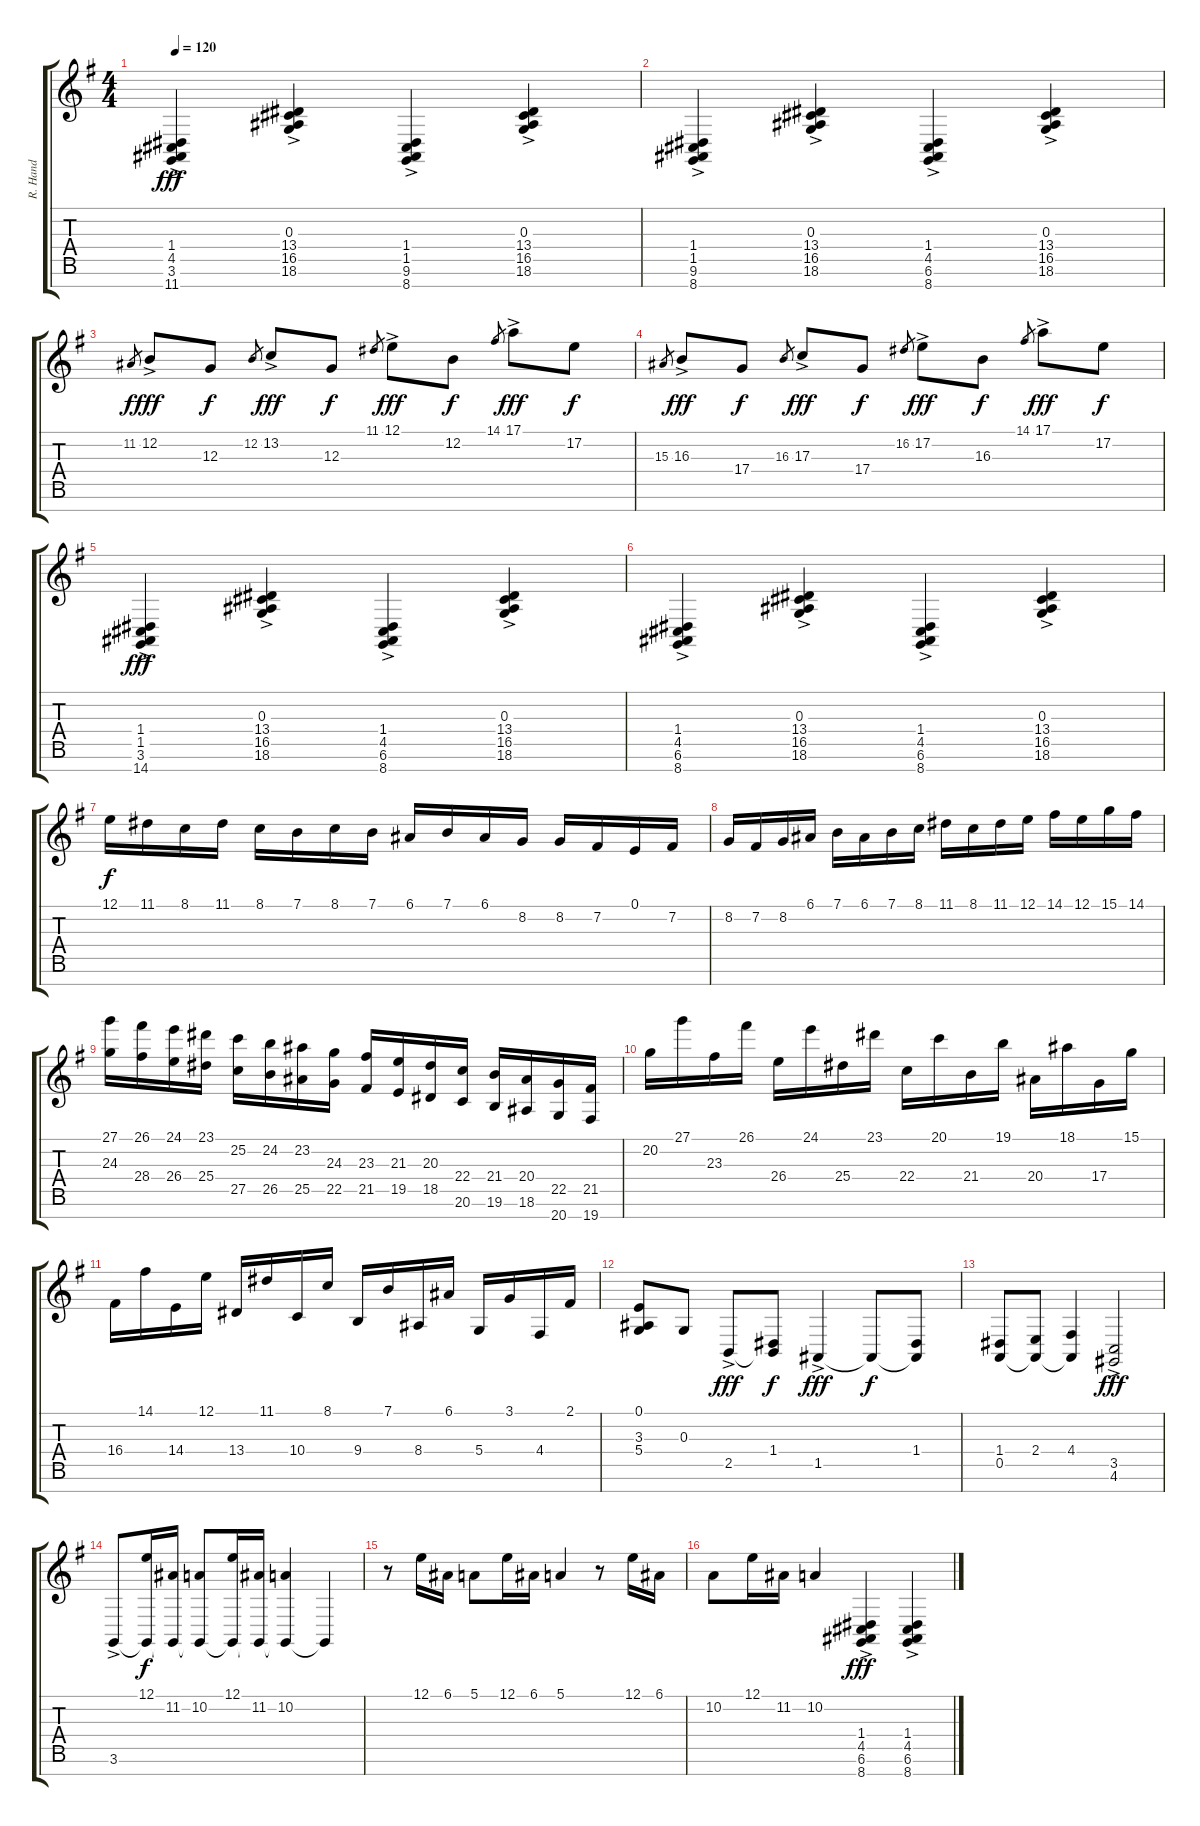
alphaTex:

\track ("R. Hand" "R. Hand") {instrument acousticgrandpiano}
\staff {score tabs}
\tuning (E4 B3 G3 D3 A2 E2 B1) {hide}
\ts (4 4)
\tempo 120
\clef g2
\ks g
(1.4{ac} 4.5{ac} 3.6{ac} 11.7{ac}).4{dy fff instrument acousticgrandpiano} (0.3{ac} 13.4{ac} 16.5{ac} 18.6{ac}).4 (1.4{ac} 1.5{ac} 9.6{ac} 8.7{ac}).4 (0.3{ac} 13.4{ac} 16.5{ac} 18.6{ac}).4 |
(1.4{ac} 1.5{ac} 9.6{ac} 8.7{ac}).4 (0.3{ac} 13.4{ac} 16.5{ac} 18.6{ac}).4 (1.4{ac} 4.5{ac} 6.6{ac} 8.7{ac}).4 (0.3{ac} 13.4{ac} 16.5{ac} 18.6{ac}).4 |
11.2.8{gr dy f} 12.2{ac}.8{dy fff} 12.3.8{dy f} 12.2.8{gr} 13.2{ac}.8{dy fff} 12.3.8{dy f} 11.1.8{gr} 12.1{ac}.8{dy fff} 12.2.8{dy f} 14.1.8{gr} 17.1{ac}.8{dy fff} 17.2.8{dy f} |
15.3.8{gr} 16.3{ac}.8{dy fff} 17.4.8{dy f} 16.3.8{gr} 17.3{ac}.8{dy fff} 17.4.8{dy f} 16.2.8{gr} 17.2{ac}.8{dy fff} 16.3.8{dy f} 14.1.8{gr} 17.1{ac}.8{dy fff} 17.2.8{dy f} |
(1.4{ac} 1.5{ac} 3.6{ac} 14.7{ac}).4{dy fff} (0.3{ac} 13.4{ac} 16.5{ac} 18.6{ac}).4 (1.4{ac} 4.5{ac} 6.6{ac} 8.7{ac}).4 (0.3{ac} 13.4{ac} 16.5{ac} 18.6{ac}).4 |
(1.4{ac} 4.5{ac} 6.6{ac} 8.7{ac}).4 (0.3{ac} 13.4{ac} 16.5{ac} 18.6{ac}).4 (1.4{ac} 4.5{ac} 6.6{ac} 8.7{ac}).4 (0.3{ac} 13.4{ac} 16.5{ac} 18.6{ac}).4 |
12.1.16{dy f} 11.1.16 8.1.16 11.1.16 8.1.16 7.1.16 8.1.16 7.1.16 6.1.16 7.1.16 6.1.16 8.2.16 8.2.16 7.2.16 0.1.16 7.2.16 |
8.2.16 7.2.16 8.2.16 6.1.16 7.1.16 6.1.16 7.1.16 8.1.16 11.1.16 8.1.16 11.1.16 12.1.16 14.1.16 12.1.16 15.1.16 14.1.16 |
(27.1 24.3).16 (26.1 28.4).16 (24.1 26.4).16 (23.1 25.4).16 (25.2 27.5).16 (24.2 26.5).16 (23.2 25.5).16 (24.3 22.5).16 (23.3 21.5).16 (21.3 19.5).16 (20.3 18.5).16 (22.4 20.6).16 (21.4 19.6).16 (20.4 18.6).16 (22.5 20.7).16 (21.5 19.7).16 |
20.2.16 27.1.16 23.3.16 26.1.16 26.4.16 24.1.16 25.4.16 23.1.16 22.4.16 20.1.16 21.4.16 19.1.16 20.4.16 18.1.16 17.4.16 15.1.16 |
16.4.16 14.1.16 14.4.16 12.1.16 13.4.16 11.1.16 10.4.16 8.1.16 9.4.16 7.1.16 8.4.16 6.1.16 5.4.16 3.1.16 4.4.16 2.1.16 |
(0.1 3.3 5.4).8 0.3.8 2.5{ac}.8{dy fff} (1.4 2.5{t}).8{dy f} 1.5{ac}.4{dy fff} 1.5{t}.8{dy f} (1.4 1.5{t}).8 |
(1.4 0.5).8 (2.4 0.5{t}).8 (4.4 0.5{t}).4 (3.5{ac} 4.6{ac}).2{dy fff} |
3.6{ac}.8{volume 16} (12.1 3.6{t}).16{dy f volume 15} (11.2 3.6{t}).16 (10.2 3.6{t}).8 (12.1 3.6{t}).16 (11.2 3.6{t}).16 (10.2 3.6{t}).4 3.6{t}.4 |
r.8 12.1.16 6.1.16 5.1.8 12.1.16 6.1.16 5.1.4 r.8 12.1.16 6.1.16 |
10.2.8 12.1.16 11.2.16 10.2.4 (1.4{ac} 4.5{ac} 6.6{ac} 8.7{ac}).4{dy fff volume 13} (1.4{ac} 4.5{ac} 6.6{ac} 8.7{ac}).4
